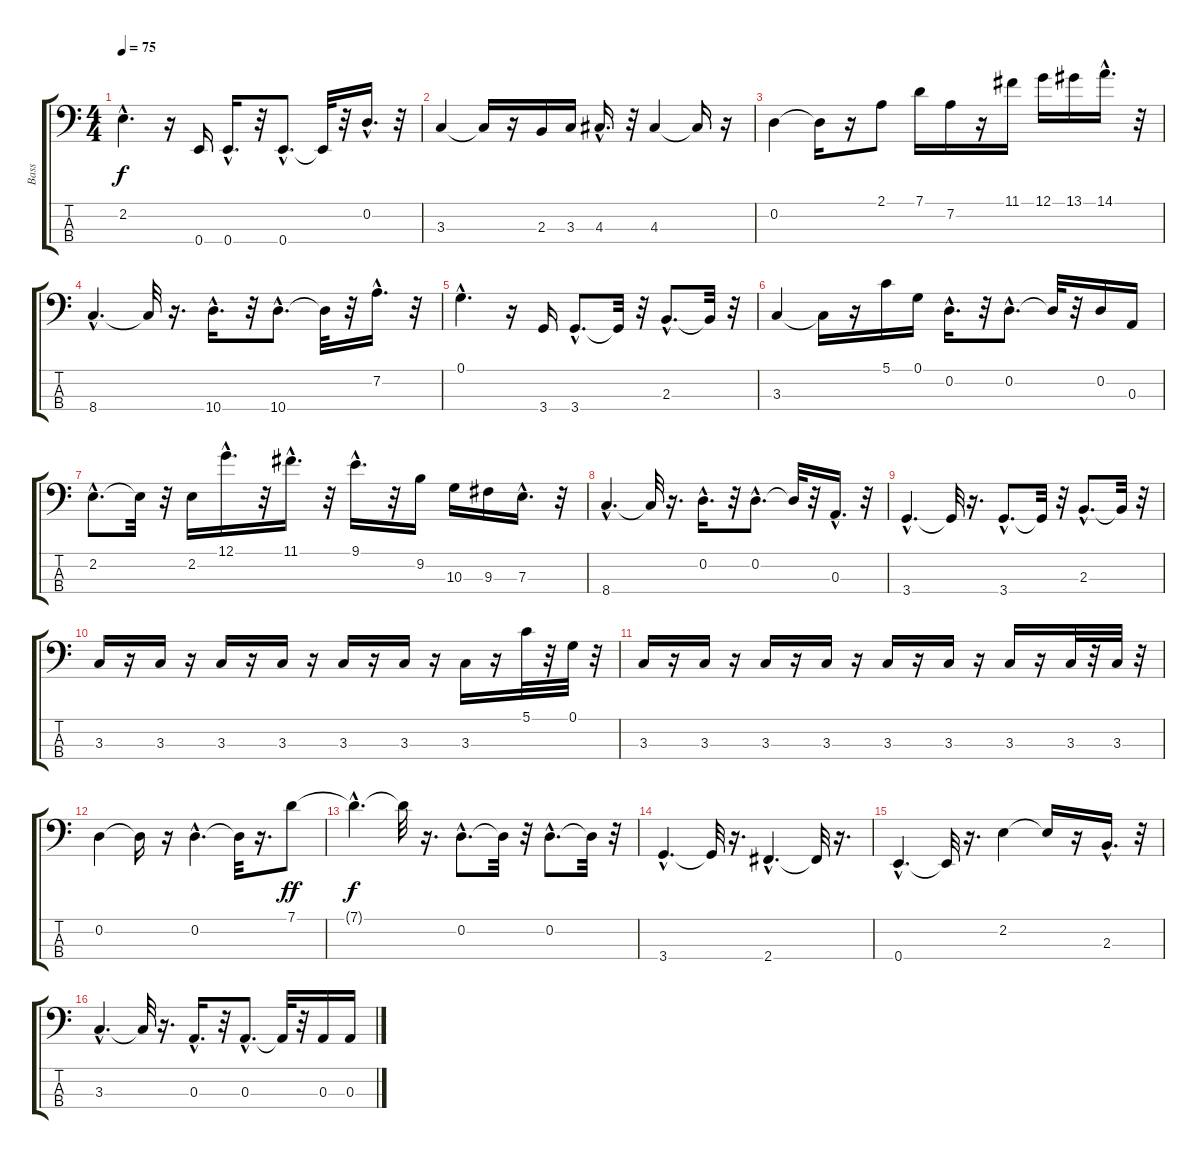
\track ("Bass" "Bass") {instrument acousticbass}
\staff {score tabs}
\tuning (G2 D2 A1 E1) {hide}
\ts (4 4)
\tempo 75
\clef f4
\ks c
2.2{hac}.4{d dy f} r.16 0.4.16 0.4{hac}.16{d} r.32 0.4{hac}.8{d} 0.4{t}.32 r.32 0.2{hac}.16{d} r.32 |
3.3.4 3.3{t}.16 r.16 2.3.16 3.3.16 4.3{hac}.16{d} r.32 4.3.4 4.3{t}.16 r.16 |
0.2.4 0.2{t}.16 r.16 2.1.8 7.1.16 7.2.16 r.16 11.1.16 12.1.16 13.1.16 14.1{hac}.16{d} r.32 |
8.4{hac}.4{d} 8.4{t}.32 r.16{d} 10.4{hac}.16{d} r.32 10.4{hac}.8{d} 10.4{t}.32 r.32 7.2{hac}.16{d} r.32 |
0.1{hac}.4{d} r.16 3.4.16 3.4{hac}.8{d} 3.4{t}.32 r.32 2.3{hac}.8{d} 2.3{t}.32 r.32 |
3.3.4 3.3{t}.16 r.16 5.1.16 0.1.16 0.2{hac}.16{d} r.32 0.2{hac}.8{d} 0.2{t}.32 r.32 0.2.16 0.3.16 |
2.2{hac}.8{d} 2.2{t}.32 r.32 2.2.16 12.1{hac}.16{d} r.32 11.1{hac}.16{d} r.32 9.1{hac}.16{d} r.32 9.2.16 10.3.16 9.3.16 7.3{hac}.16{d} r.32 |
8.4{hac}.4{d} 8.4{t}.32 r.16{d} 0.2{hac}.16{d} r.32 0.2{hac}.8{d} 0.2{t}.32 r.32 0.3{hac}.16{d} r.32 |
3.4{hac}.4{d} 3.4{t}.32 r.16{d} 3.4{hac}.8{d} 3.4{t}.32 r.32 2.3{hac}.8{d} 2.3{t}.32 r.32 |
3.3.16 r.16 3.3.16 r.16 3.3.16 r.16 3.3.16 r.16 3.3.16 r.16 3.3.16 r.16 3.3.16 r.16 5.1.32 r.32 0.1.32 r.32 |
3.3.16 r.16 3.3.16 r.16 3.3.16 r.16 3.3.16 r.16 3.3.16 r.16 3.3.16 r.16 3.3.16 r.16 3.3.32 r.32 3.3.32 r.32 |
0.2.4 0.2{t}.16 r.16 0.2{hac}.4{d} 0.2{t}.32 r.16{d} 7.1.8{dy ff} |
7.1{hac t}.4{d dy f} 7.1{t}.32 r.16{d} 0.2{hac}.8{d} 0.2{t}.32 r.32 0.2{hac}.8{d} 0.2{t}.32 r.32 |
3.4{hac}.4{d} 3.4{t}.32 r.16{d} 2.4{hac}.4{d} 2.4{t}.32 r.16{d} |
0.4{hac}.4{d} 0.4{t}.32 r.16{d} 2.2.4 2.2{t}.16 r.16 2.3{hac}.16{d} r.32 |
3.3{hac}.4{d} 3.3{t}.32 r.16{d} 0.3{hac}.16{d} r.32 0.3{hac}.8{d} 0.3{t}.32 r.32 0.3.16 0.3.16
